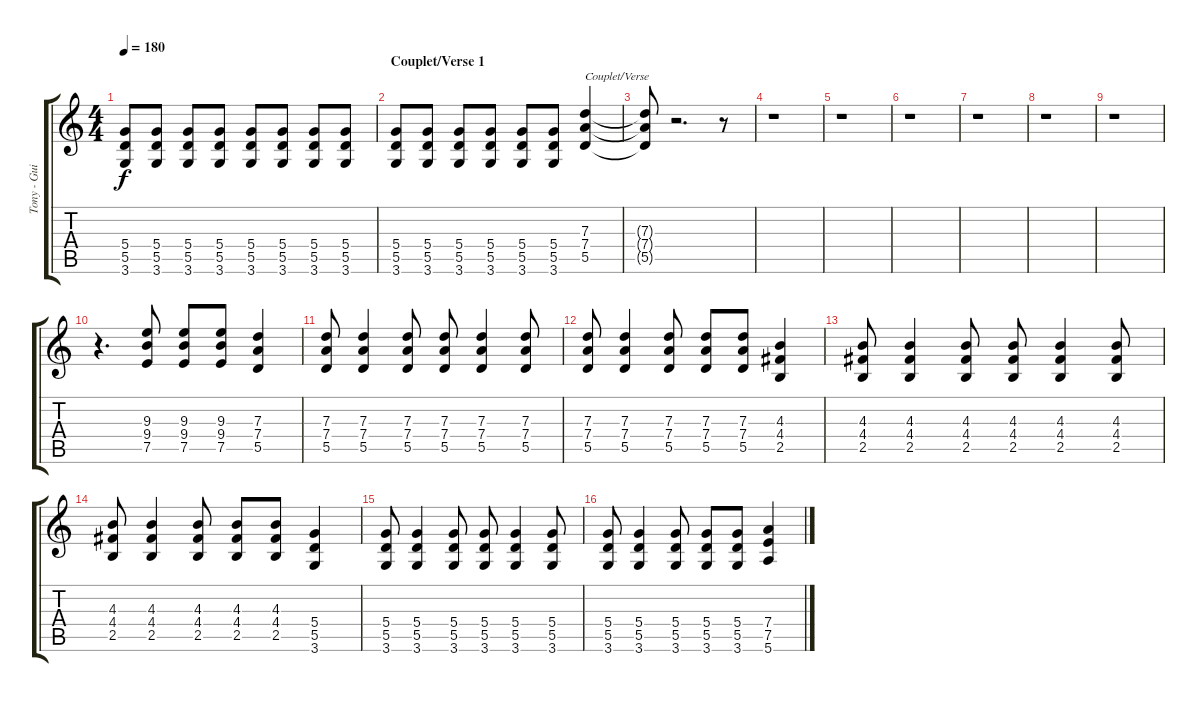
\track ("Tony - Guitare 1/Guitar 1" "Tony - Gui") {instrument distortionguitar}
\staff {score tabs}
\tuning (E4 B3 G3 D3 A2 E2) {hide}
\ts (4 4)
\tempo 180
\clef g2
\ks c
(5.4 5.5 3.6).8{dy f} (5.4 5.5 3.6).8 (5.4 5.5 3.6).8 (5.4 5.5 3.6).8 (5.4 5.5 3.6).8 (5.4 5.5 3.6).8 (5.4 5.5 3.6).8 (5.4 5.5 3.6).8 |
\section ("" "Couplet/Verse 1")
(5.4 5.5 3.6).8 (5.4 5.5 3.6).8 (5.4 5.5 3.6).8 (5.4 5.5 3.6).8 (5.4 5.5 3.6).8 (5.4 5.5 3.6).8 (7.3 7.4 5.5).4{txt "Couplet/Verse"} |
(7.3{t} 7.4{t} 5.5{t}).8 r.2{d} r.8 |
r.1 |
r.1 |
r.1 |
r.1 |
r.1 |
r.1 |
r.4{d} (9.3 9.4 7.5).8 (9.3 9.4 7.5).8 (9.3 9.4 7.5).8 (7.3 7.4 5.5).4 |
(7.3 7.4 5.5).8 (7.3 7.4 5.5).4 (7.3 7.4 5.5).8 (7.3 7.4 5.5).8 (7.3 7.4 5.5).4 (7.3 7.4 5.5).8 |
(7.3 7.4 5.5).8 (7.3 7.4 5.5).4 (7.3 7.4 5.5).8 (7.3 7.4 5.5).8 (7.3 7.4 5.5).8 (4.3 4.4 2.5).4 |
(4.3 4.4 2.5).8 (4.3 4.4 2.5).4 (4.3 4.4 2.5).8 (4.3 4.4 2.5).8 (4.3 4.4 2.5).4 (4.3 4.4 2.5).8 |
(4.3 4.4 2.5).8 (4.3 4.4 2.5).4 (4.3 4.4 2.5).8 (4.3 4.4 2.5).8 (4.3 4.4 2.5).8 (5.4 5.5 3.6).4 |
(5.4 5.5 3.6).8 (5.4 5.5 3.6).4 (5.4 5.5 3.6).8 (5.4 5.5 3.6).8 (5.4 5.5 3.6).4 (5.4 5.5 3.6).8 |
(5.4 5.5 3.6).8 (5.4 5.5 3.6).4 (5.4 5.5 3.6).8 (5.4 5.5 3.6).8 (5.4 5.5 3.6).8 (7.4 7.5 5.6).4
